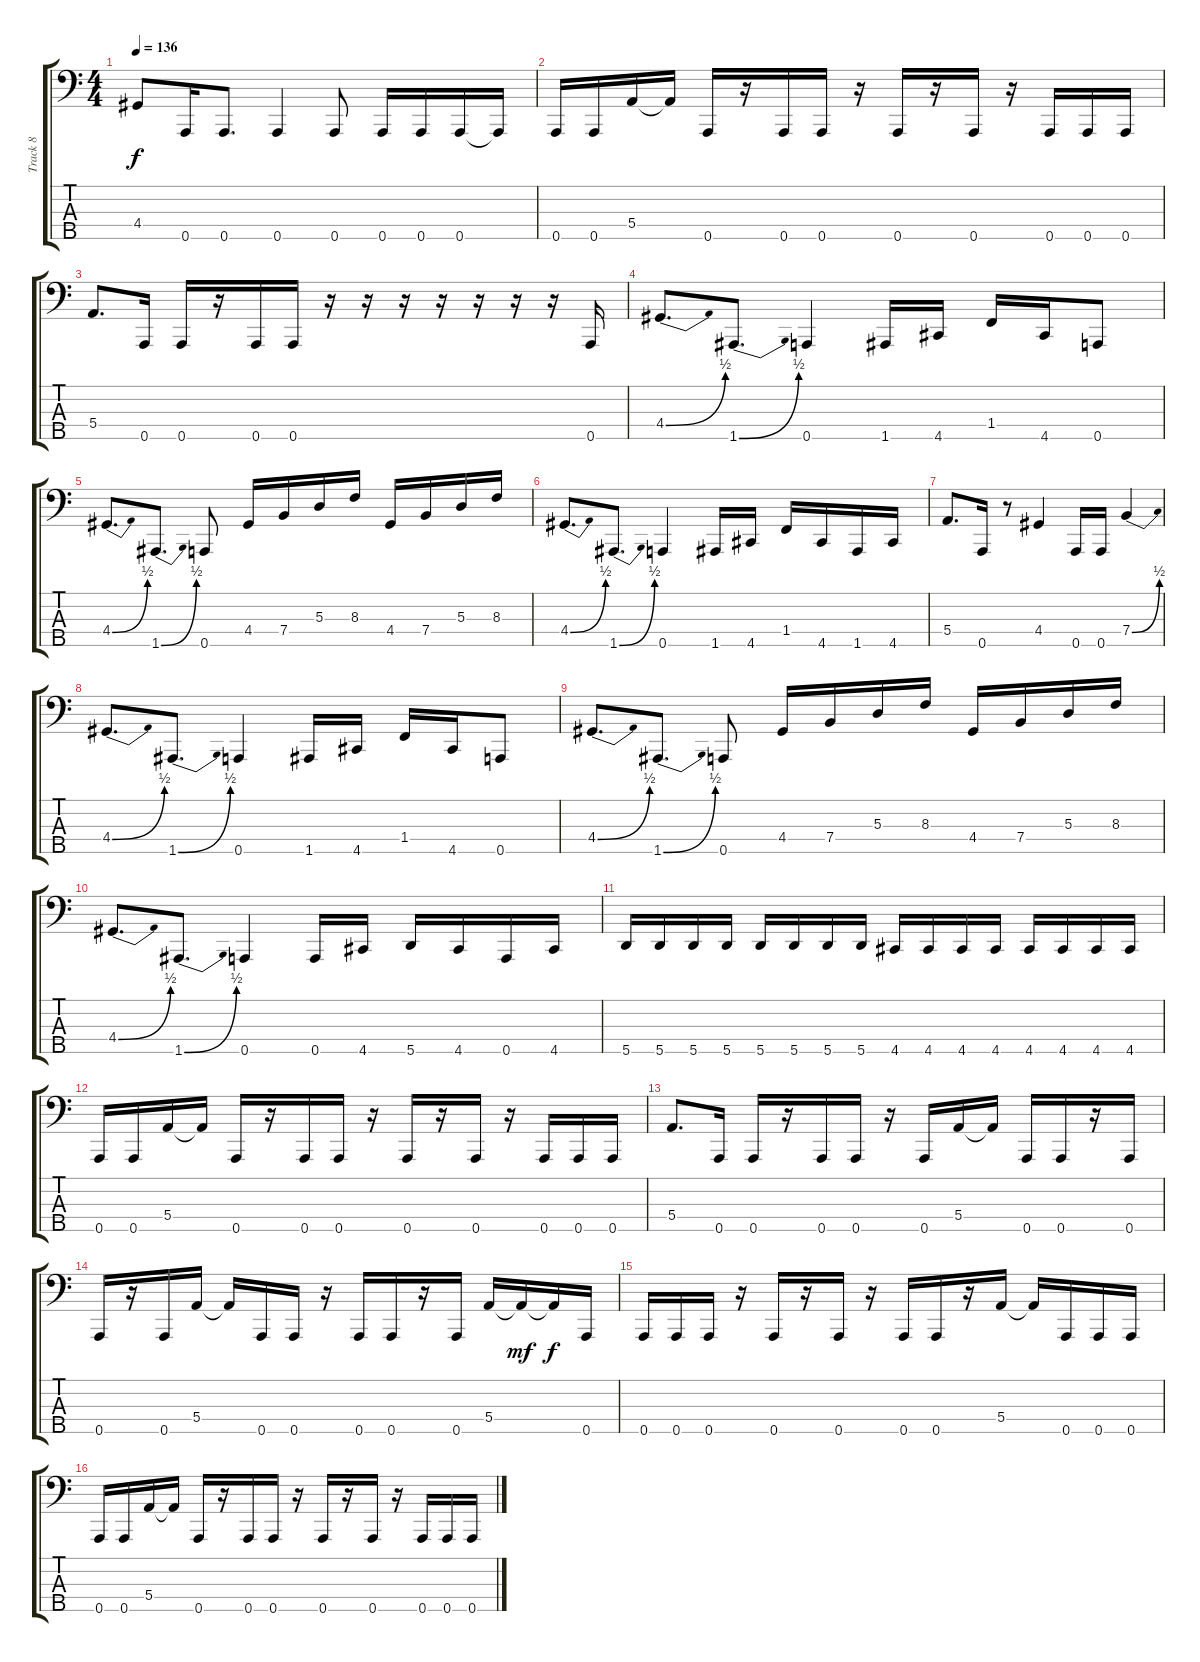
\track ("Track 8" "Track 8") {instrument acousticguitarsteel}
\staff {score tabs}
\tuning (G2 D2 A1 E1 A0) {hide}
\ts (4 4)
\tempo 136
\clef f4
\ks c
4.4.8{dy f} 0.5.16 0.5.8{d} 0.5.4 0.5.8 0.5.16 0.5.16 0.5.16 0.5{t}.16 |
0.5.16 0.5.16 5.4.16 5.4{t}.16 0.5.16 r.16 0.5.16 0.5.16 r.16 0.5.16 r.16 0.5.16 r.16 0.5.16 0.5.16 0.5.16 |
5.4.8{d} 0.5.16 0.5.16 r.16 0.5.16 0.5.16 r.16 r.16 r.16 r.16 r.16 r.16 r.16 0.5.16 |
4.4{be (bend 0 0 60 2)}.8{d} 1.5{be (bend 0 0 60 2)}.8{d} 0.5.4 1.5.16 4.5.16 1.4.16 4.5.16 0.5.8 |
4.4{be (bend 0 0 60 2)}.8{d} 1.5{be (bend 0 0 60 2)}.8{d} 0.5.8 4.4.16 7.4.16 5.3.16 8.3.16 4.4.16 7.4.16 5.3.16 8.3.16 |
4.4{be (bend 0 0 60 2)}.8{d} 1.5{be (bend 0 0 60 2)}.8{d} 0.5.4 1.5.16 4.5.16 1.4.16 4.5.16 1.5.16 4.5.16 |
5.4.8{d} 0.5.16 r.8 4.4.4 0.5.16 0.5.16 7.4{be (bend 0 0 60 2)}.4 |
4.4{be (bend 0 0 60 2)}.8{d} 1.5{be (bend 0 0 60 2)}.8{d} 0.5.4 1.5.16 4.5.16 1.4.16 4.5.16 0.5.8 |
4.4{be (bend 0 0 60 2)}.8{d} 1.5{be (bend 0 0 60 2)}.8{d} 0.5.8 4.4.16 7.4.16 5.3.16 8.3.16 4.4.16 7.4.16 5.3.16 8.3.16 |
4.4{be (bend 0 0 60 2)}.8{d} 1.5{be (bend 0 0 60 2)}.8{d} 0.5.4 0.5.16 4.5.16 5.5.16 4.5.16 0.5.16 4.5.16 |
5.5.16 5.5.16 5.5.16 5.5.16 5.5.16 5.5.16 5.5.16 5.5.16 4.5.16 4.5.16 4.5.16 4.5.16 4.5.16 4.5.16 4.5.16 4.5.16 |
0.5.16 0.5.16 5.4.16 5.4{t}.16 0.5.16 r.16 0.5.16 0.5.16 r.16 0.5.16 r.16 0.5.16 r.16 0.5.16 0.5.16 0.5.16 |
5.4.8{d} 0.5.16 0.5.16 r.16 0.5.16 0.5.16 r.16 0.5.16 5.4.16 5.4{t}.16 0.5.16 0.5.16 r.16 0.5.16 |
0.5.16 r.16 0.5.16 5.4.16 5.4{t}.16 0.5.16 0.5.16 r.16 0.5.16 0.5.16 r.16 0.5.16 5.4.16 5.4{t}.16{dy mf} 5.4{t}.16{dy f} 0.5.16 |
0.5.16 0.5.16 0.5.16 r.16 0.5.16 r.16 0.5.16 r.16 0.5.16 0.5.16 r.16 5.4.16 5.4{t}.16 0.5.16 0.5.16 0.5.16 |
0.5.16 0.5.16 5.4.16 5.4{t}.16 0.5.16 r.16 0.5.16 0.5.16 r.16 0.5.16 r.16 0.5.16 r.16 0.5.16 0.5.16 0.5.16
